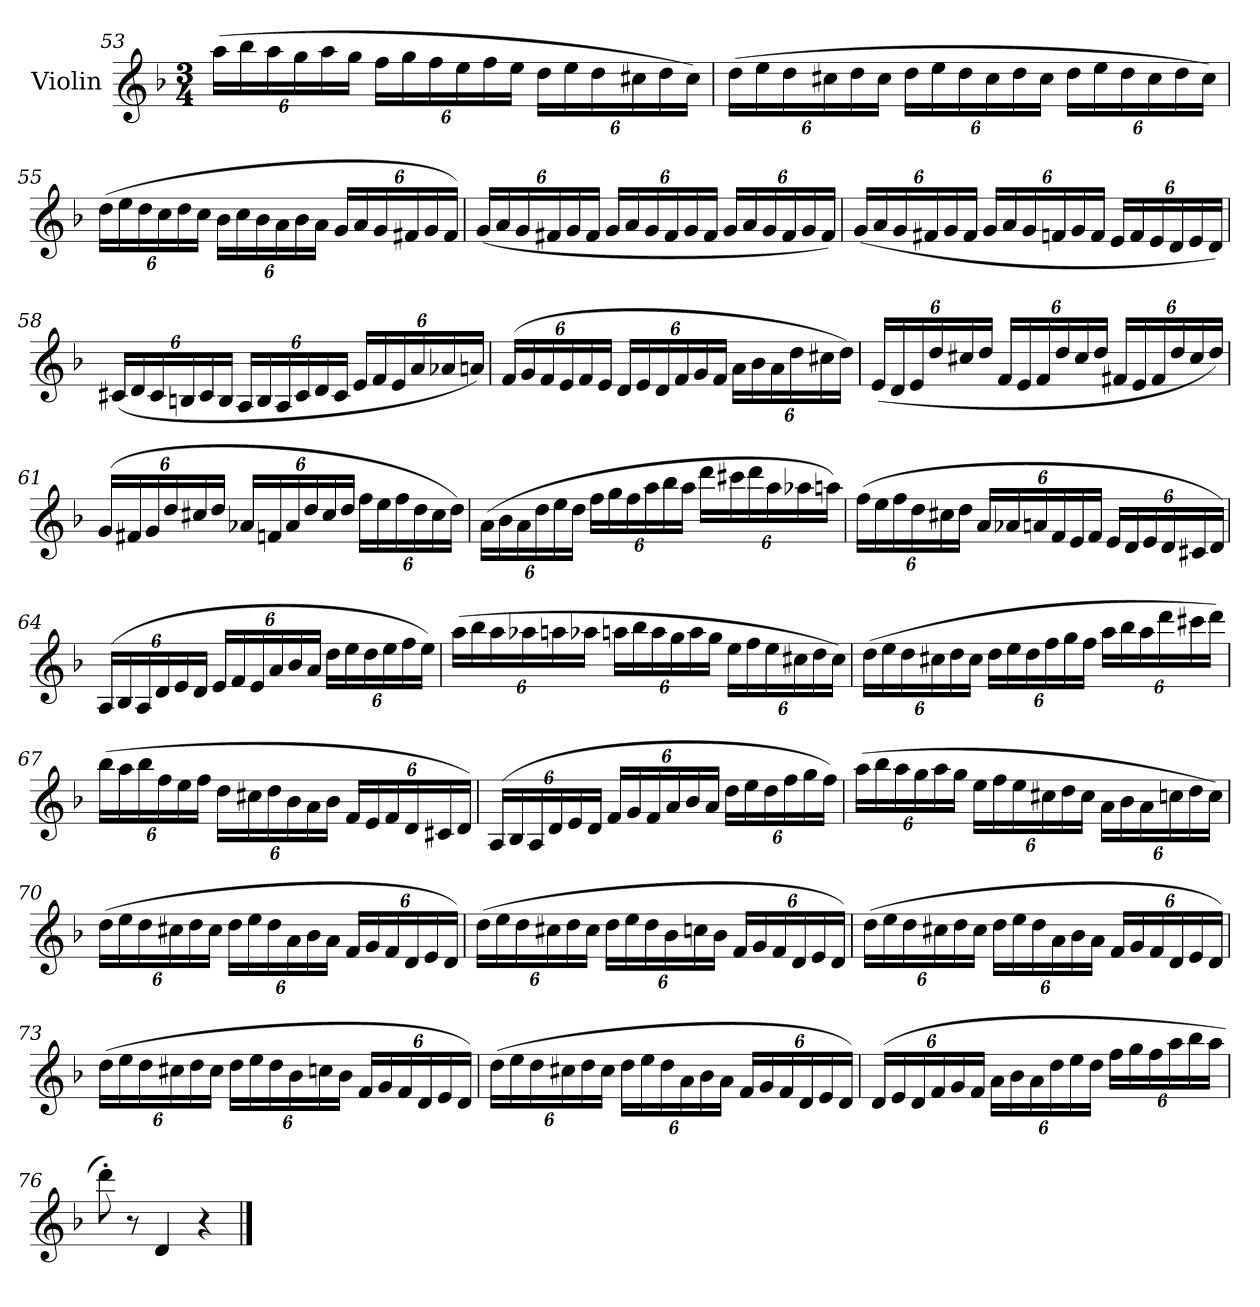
**kern
*part1
*staff1
*I"Violin
*I'Vln.
*clefG2
*k[b-]
*M3/4
*Xbrackettup
=53
(>24aa\LL
24bb-\
24aa\
24gg\
24aa\
24gg\JJ
24ff\LL
24gg\
24ff\
24ee\
24ff\
24ee\JJ
24dd\LL
24ee\
24dd\
24cc#X\
24dd\
24cc#\JJ)
!!LO:LB:g=z
=54
(>24dd\LL
24ee\
24dd\
24cc#X\
24dd\
24cc#\JJ
24dd\LL
24ee\
24dd\
24cc#\
24dd\
24cc#\JJ
24dd\LL
24ee\
24dd\
24cc#\
24dd\
24cc#\JJ)
=55
(>24dd\LL
24ee\
24dd\
24cc\
24dd\
24cc\JJ
24b-\LL
24cc\
24b-\
24a\
24b-\
24a\JJ
24g/LL
24a/
24g/
24f#X/
24g/
24f#/JJ)
!!LO:LB:g=z
=56
(<24g/LL
24a/
24g/
24f#X/
24g/
24f#/JJ
24g/LL
24a/
24g/
24f#/
24g/
24f#/JJ
24g/LL
24a/
24g/
24f#/
24g/
24f#/JJ)
=57
(<24g/LL
24a/
24g/
24f#X/
24g/
24f#/JJ
24g/LL
24a/
24g/
24fn/
24g/
24f/JJ
24e/LL
24f/
24e/
24d/
24e/
24d/JJ)
!!LO:LB:g=z
=58
(<24c#X/LL
24d/
24c#/
24Bn/
24c#/
24B/JJ
24A/LL
24B/
24A/
24c#/
24d/
24c#/JJ
24e/LL
24f/
24e/
24a/
24a-X/
24an/JJ)
=59
(>24f/LL
24g/
24f/
24e/
24f/
24e/JJ
24d/LL
24e/
24d/
24f/
24g/
24f/JJ
24a\LL
24b-\
24a\
24dd\
24cc#X\
24dd\JJ)
!!LO:LB:g=z
=60
(<24e/LL
24d/
24e/
24dd/
24cc#X/
24dd/JJ
24f/LL
24e/
24f/
24dd/
24cc#/
24dd/JJ
24f#X/LL
24e/
24f#/
24dd/
24cc#/
24dd/JJ)
=61
(>24g/LL
24f#X/
24g/
24dd/
24cc#X/
24dd/JJ
24a-X/LL
24fn/
24a-/
24dd/
24cc#/
24dd/JJ
24ff\LL
24ee\
24ff\
24dd\
24cc#\
24dd\JJ)
!!LO:PB:g=z
=62
(>24a\LL
24b-\
24a\
24dd\
24ee\
24dd\JJ
24ff\LL
24gg\
24ff\
24aa\
24bb-\
24aa\JJ
24ddd\LL
24ccc#X\
24ddd\
24aa\
24aa-X\
24aan\JJ)
=63
(>24ff\LL
24ee\
24ff\
24dd\
24cc#X\
24dd\JJ
24a/LL
24a-X/
24an/
24f/
24e/
24f/JJ
24e/LL
24d/
24e/
24d/
24c#X/
24d/JJ)
!!LO:LB:g=z
=64
(>24A/LL
24B-/
24A/
24d/
24e/
24d/JJ
24e/LL
24f/
24e/
24a/
24b-/
24a/JJ
24dd\LL
24ee\
24dd\
24ee\
24ff\
24ee\JJ)
=65
(>24aa\LL
24bb-\
24aa\
24aa-X\
24aan\
24aa-X\JJ
24aan\LL
24bb-\
24aa\
24gg\
24aa\
24gg\JJ
24ee\LL
24ff\
24ee\
24cc#X\
24dd\
24cc#\JJ)
!!LO:LB:g=z
=66
(>24dd\LL
24ee\
24dd\
24cc#X\
24dd\
24cc#\JJ
24dd\LL
24ee\
24dd\
24ff\
24gg\
24ff\JJ
24aa\LL
24bb-\
24aa\
24ddd\
24ccc#X\
24ddd\JJ)
=67
(>24bb-\LL
24aa\
24bb-\
24ff\
24ee\
24ff\JJ
24dd\LL
24cc#X\
24dd\
24b-\
24a\
24b-\JJ
24f/LL
24e/
24f/
24d/
24c#X/
24d/JJ)
!!LO:LB:g=z
=68
(>24A/LL
24B-/
24A/
24d/
24e/
24d/JJ
24f/LL
24g/
24f/
24a/
24b-/
24a/JJ
24dd\LL
24ee\
24dd\
24ff\
24gg\
24ff\JJ)
=69
(>24aa\LL
24bb-\
24aa\
24gg\
24aa\
24gg\JJ
24ee\LL
24ff\
24ee\
24cc#X\
24dd\
24cc#\JJ
24a\LL
24b-\
24a\
24ccn\
24dd\
24cc\JJ)
!!LO:LB:g=z
=70
(>24dd\LL
24ee\
24dd\
24cc#X\
24dd\
24cc#\JJ
24dd\LL
24ee\
24dd\
24a\
24b-\
24a\JJ
24f/LL
24g/
24f/
24d/
24e/
24d/JJ)
=71
(>24dd\LL
24ee\
24dd\
24cc#X\
24dd\
24cc#\JJ
24dd\LL
24ee\
24dd\
24b-\
24ccn\
24b-\JJ
24f/LL
24g/
24f/
24d/
24e/
24d/JJ)
!!LO:LB:g=z
=72
(>24dd\LL
24ee\
24dd\
24cc#X\
24dd\
24cc#\JJ
24dd\LL
24ee\
24dd\
24a\
24b-\
24a\JJ
24f/LL
24g/
24f/
24d/
24e/
24d/JJ)
=73
(>24dd\LL
24ee\
24dd\
24cc#X\
24dd\
24cc#\JJ
24dd\LL
24ee\
24dd\
24b-\
24ccn\
24b-\JJ
24f/LL
24g/
24f/
24d/
24e/
24d/JJ)
!!LO:LB:g=z
=74
(>24dd\LL
24ee\
24dd\
24cc#X\
24dd\
24cc#\JJ
24dd\LL
24ee\
24dd\
24a\
24b-\
24a\JJ
24f/LL
24g/
24f/
24d/
24e/
24d/JJ)
=75
(>24d/LL
24e/
24d/
24f/
24g/
24f/JJ
24a\LL
24b-\
24a\
24dd\
24ee\
24dd\JJ
24ff\LL
24gg\
24ff\
24aa\
24bb-\
24aa\JJ
=76
8ddd'\)
8r
4d/
4r
==
*-
